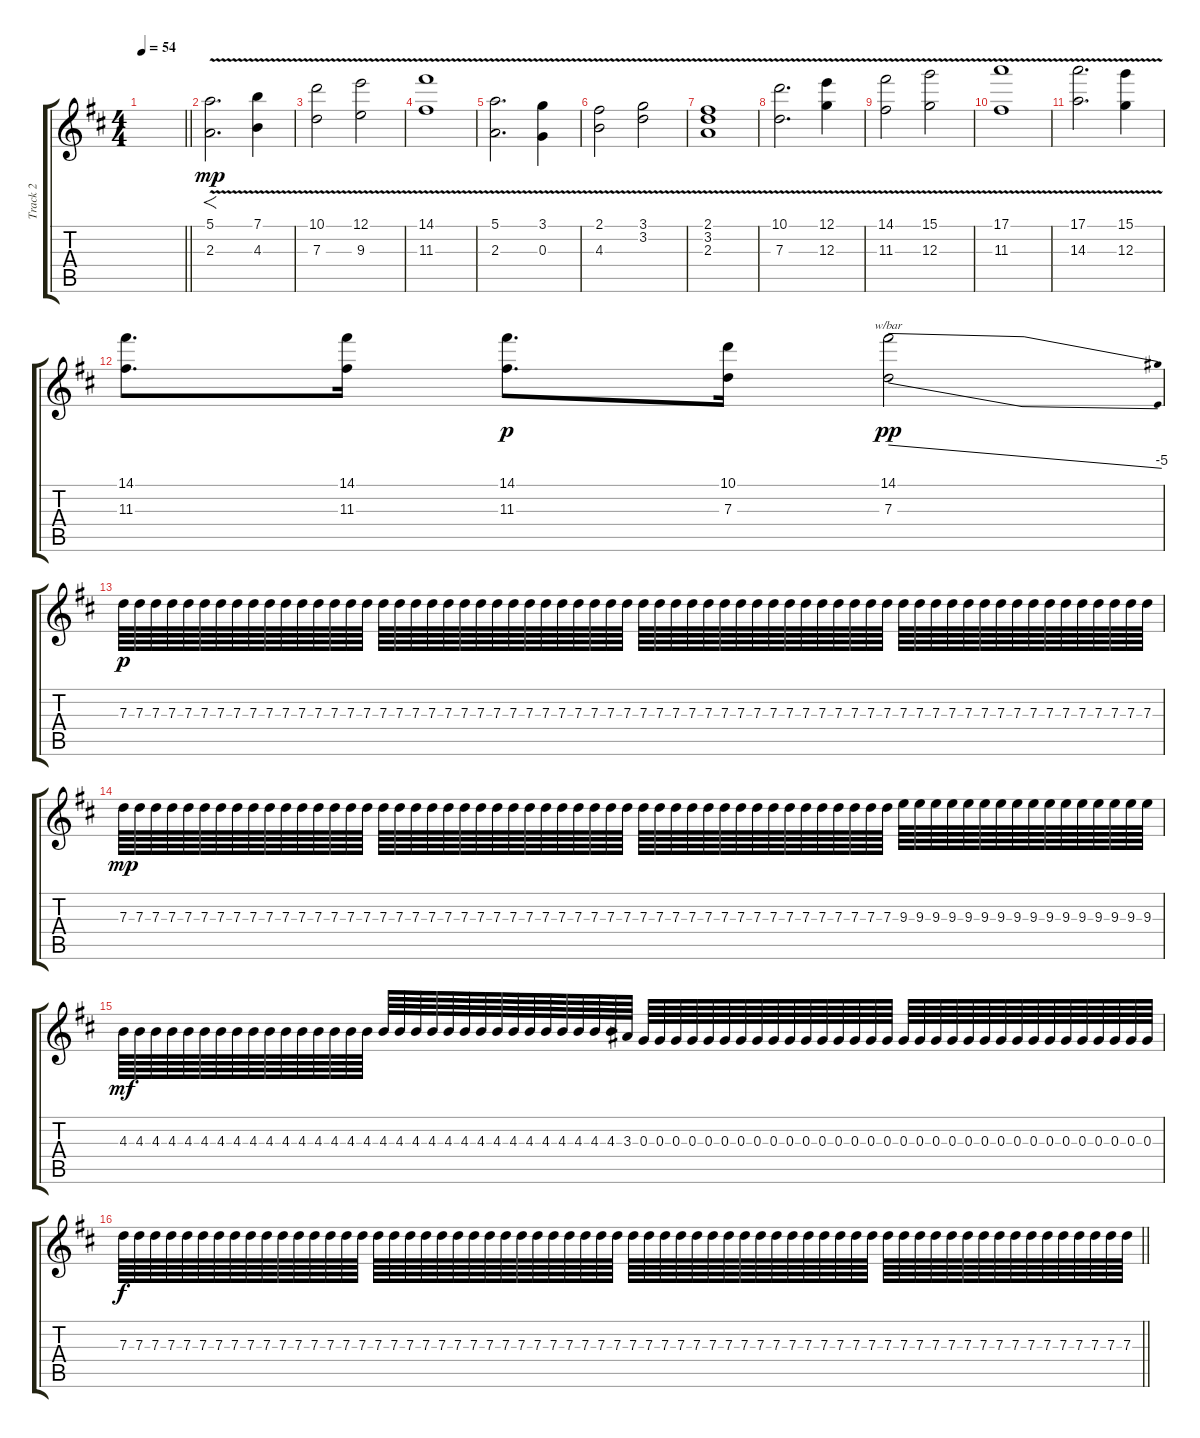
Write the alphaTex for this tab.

\track ("Track 2" "Track 2") {instrument acousticguitarsteel}
\staff {score tabs}
\tuning (E4 B3 G3 D3 A2 E2) {hide}
\ts (4 4)
\tempo 54
\clef g2
\barLineRight lightlight
\ks d
|
(5.1{v} 2.3{v}).2{f d dy mp} (7.1{v} 4.3{v}).4 |
(10.1{v} 7.3{v}).2 (12.1{v} 9.3).2 |
(14.1{v} 11.3).1 |
(5.1{v} 2.3{v}).2{d} (3.1{v} 0.3{v}).4 |
(2.1{v} 4.3{v}).2 (3.1{v} 3.2{v}).2 |
(2.1{v} 3.2{v} 2.3{v}).1 |
(10.1{v} 7.3{v}).2{d} (12.1{v} 12.3{v}).4 |
(14.1{v} 11.3{v}).2 (15.1{v} 12.3{v}).2 |
(17.1{v} 11.3{v}).1 |
(17.1{v} 14.3{v}).2{d} (15.1{v} 12.3{v}).4 |
(14.1 11.3).8{d} (14.1 11.3).16 (14.1 11.3).8{d dy p} (10.1 7.3).16 (14.1 7.3).2{tbe (dive default 0 0 60 -20) dy pp} |
7.3.64{dy p instrument acousticguitarsteel} 7.3.64 7.3.64 7.3.64 7.3.64 7.3.64 7.3.64 7.3.64 7.3.64 7.3.64 7.3.64 7.3.64 7.3.64 7.3.64 7.3.64 7.3.64 7.3.64 7.3.64 7.3.64 7.3.64 7.3.64 7.3.64 7.3.64 7.3.64 7.3.64 7.3.64 7.3.64 7.3.64 7.3.64 7.3.64 7.3.64 7.3.64 7.3.64 7.3.64 7.3.64 7.3.64 7.3.64 7.3.64 7.3.64 7.3.64 7.3.64 7.3.64 7.3.64 7.3.64 7.3.64 7.3.64 7.3.64 7.3.64 7.3.64 7.3.64 7.3.64 7.3.64 7.3.64 7.3.64 7.3.64 7.3.64 7.3.64 7.3.64 7.3.64 7.3.64 7.3.64 7.3.64 7.3.64 7.3.64 |
7.3.64{dy mp} 7.3.64 7.3.64 7.3.64 7.3.64 7.3.64 7.3.64 7.3.64 7.3.64 7.3.64 7.3.64 7.3.64 7.3.64 7.3.64 7.3.64 7.3.64 7.3.64 7.3.64 7.3.64 7.3.64 7.3.64 7.3.64 7.3.64 7.3.64 7.3.64 7.3.64 7.3.64 7.3.64 7.3.64 7.3.64 7.3.64 7.3.64 7.3.64 7.3.64 7.3.64 7.3.64 7.3.64 7.3.64 7.3.64 7.3.64 7.3.64 7.3.64 7.3.64 7.3.64 7.3.64 7.3.64 7.3.64 7.3.64 9.3.64 9.3.64 9.3.64 9.3.64 9.3.64 9.3.64 9.3.64 9.3.64 9.3.64 9.3.64 9.3.64 9.3.64 9.3.64 9.3.64 9.3.64 9.3.64 |
4.3.64{dy mf} 4.3.64 4.3.64 4.3.64 4.3.64 4.3.64 4.3.64 4.3.64 4.3.64 4.3.64 4.3.64 4.3.64 4.3.64 4.3.64 4.3.64 4.3.64 4.3.64 4.3.64 4.3.64 4.3.64 4.3.64 4.3.64 4.3.64 4.3.64 4.3.64 4.3.64 4.3.64 4.3.64 4.3.64 4.3.64 4.3.64 3.3.64 0.3.64 0.3.64 0.3.64 0.3.64 0.3.64 0.3.64 0.3.64 0.3.64 0.3.64 0.3.64 0.3.64 0.3.64 0.3.64 0.3.64 0.3.64 0.3.64 0.3.64 0.3.64 0.3.64 0.3.64 0.3.64 0.3.64 0.3.64 0.3.64 0.3.64 0.3.64 0.3.64 0.3.64 0.3.64 0.3.64 0.3.64 0.3.64 |
\barLineRight lightlight
7.3.64{dy f} 7.3.64 7.3.64 7.3.64 7.3.64 7.3.64 7.3.64 7.3.64 7.3.64 7.3.64 7.3.64 7.3.64 7.3.64 7.3.64 7.3.64 7.3.64 7.3.64 7.3.64 7.3.64 7.3.64 7.3.64 7.3.64 7.3.64 7.3.64 7.3.64 7.3.64 7.3.64 7.3.64 7.3.64 7.3.64 7.3.64 7.3.64 7.3.64 7.3.64 7.3.64 7.3.64 7.3.64 7.3.64 7.3.64 7.3.64 7.3.64 7.3.64 7.3.64 7.3.64 7.3.64 7.3.64 7.3.64 7.3.64 7.3.64 7.3.64 7.3.64 7.3.64 7.3.64 7.3.64 7.3.64 7.3.64 7.3.64 7.3.64 7.3.64 7.3.64 7.3.64 7.3.64 7.3.64 7.3.64
